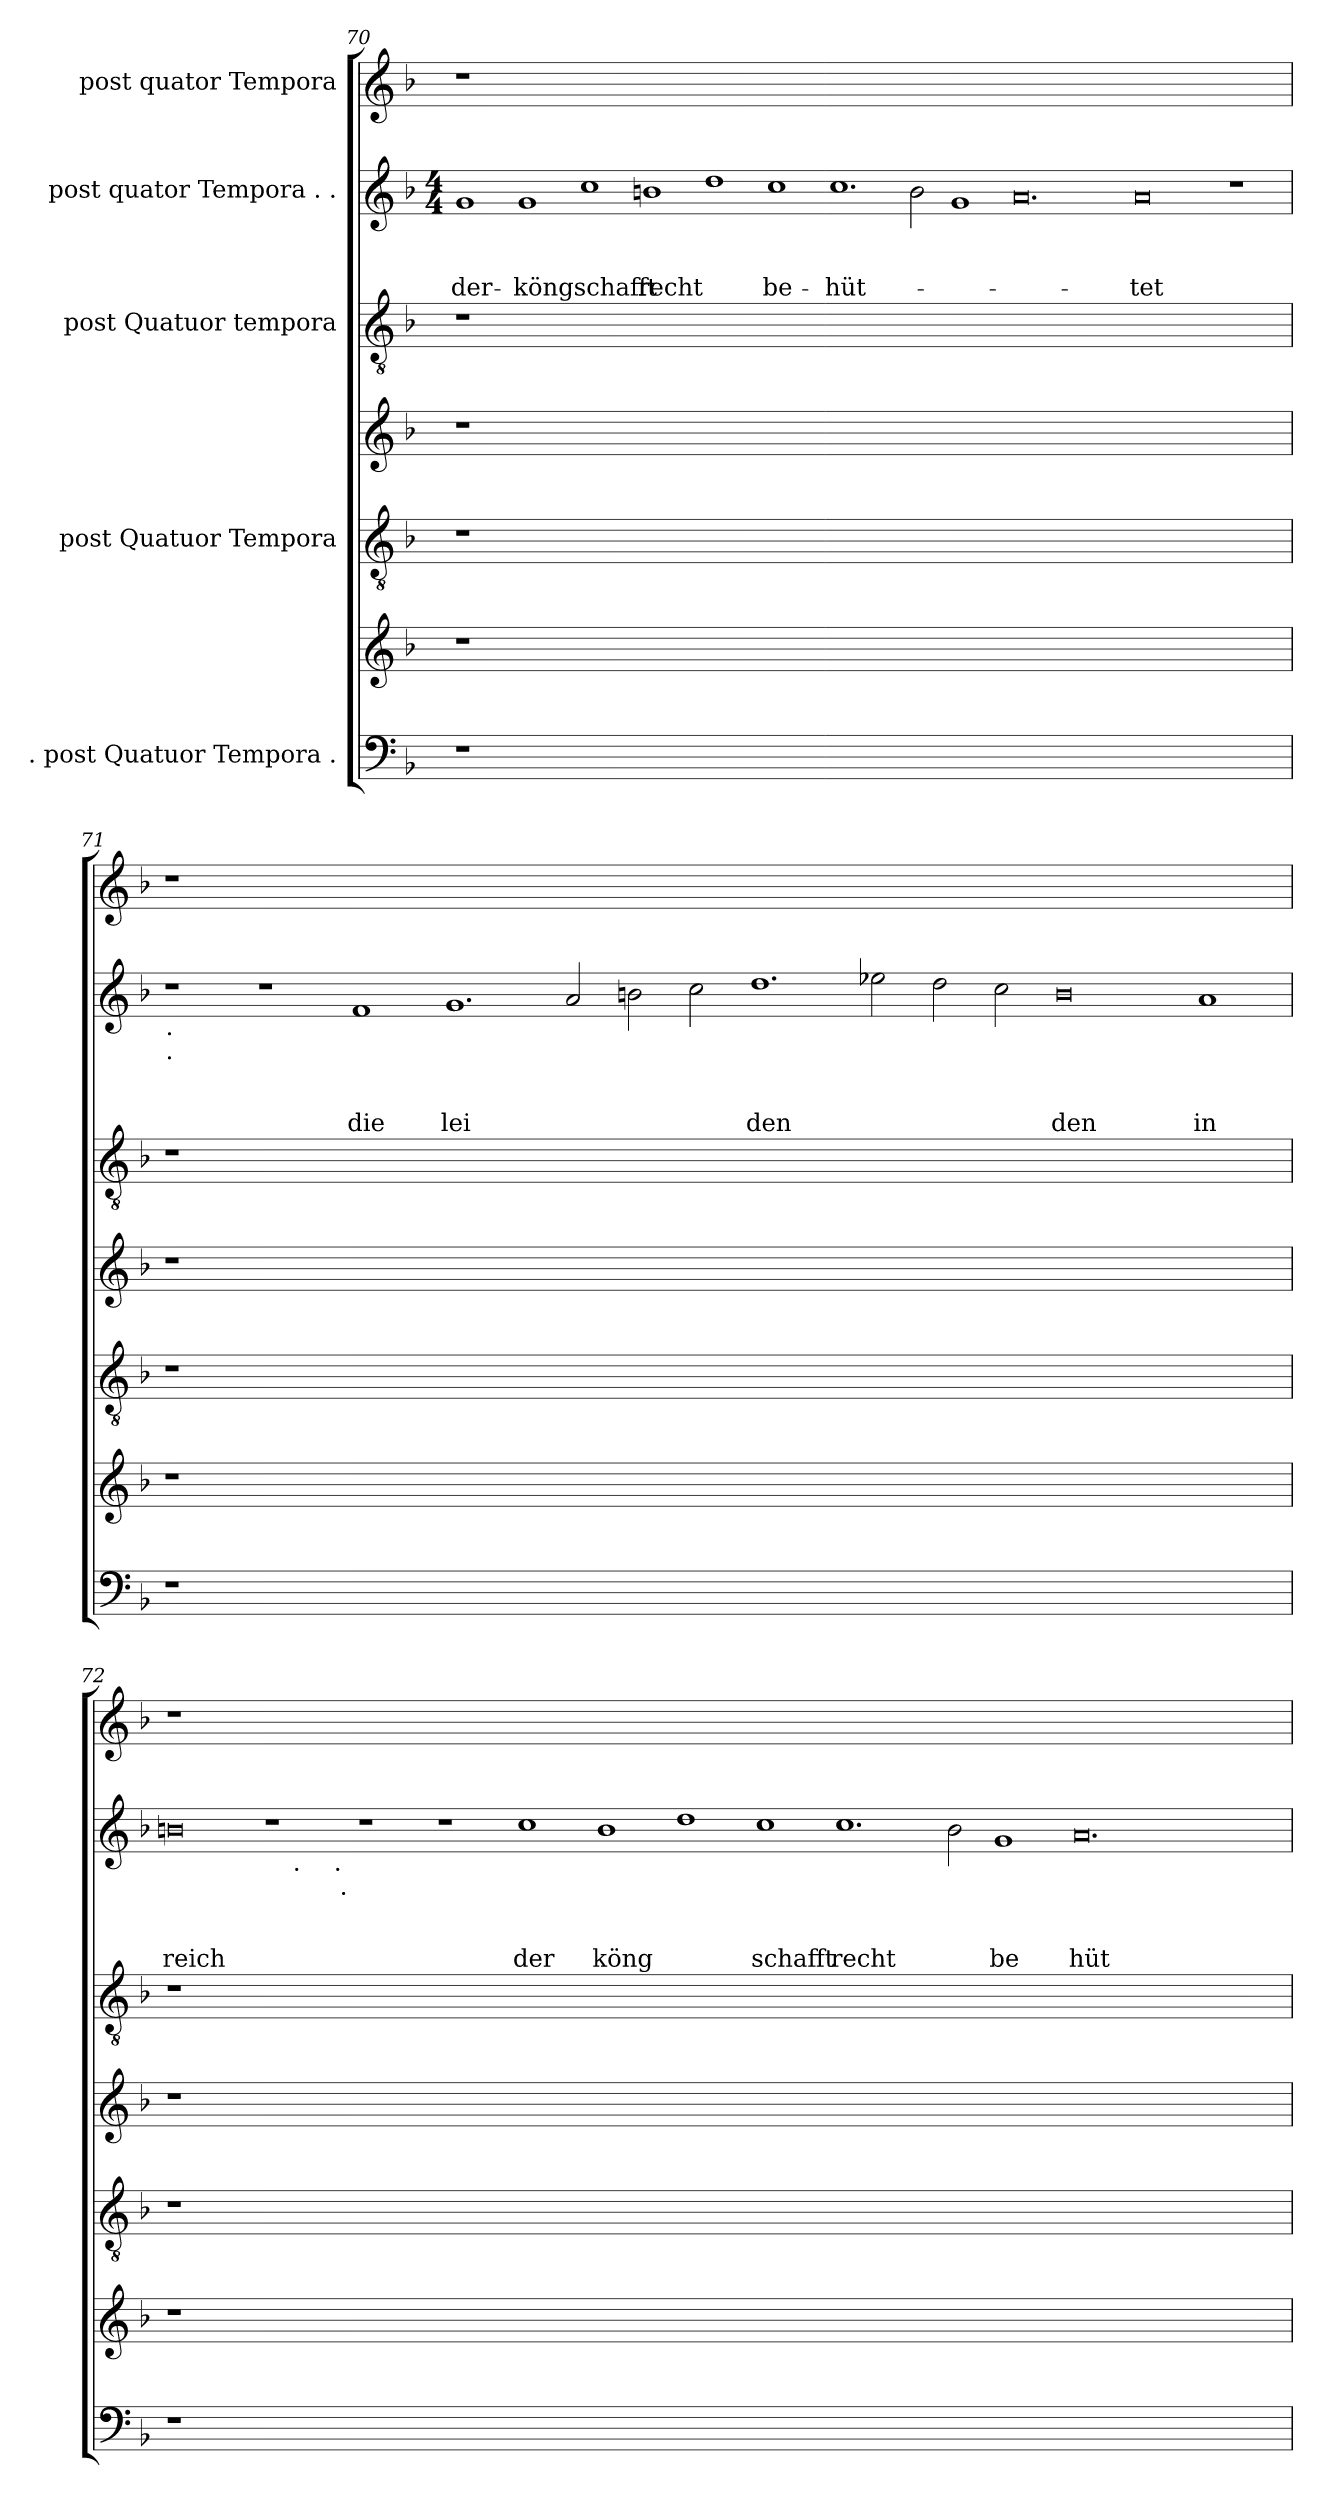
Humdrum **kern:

**kern	**kern	**kern	**kern	**kern	**kern	**text	**text	**text	**kern
*part7	*part6	*part5	*part4	*part3	*part2	*part2	*part2	*part2	*part1
*staff7	*staff6	*staff5	*staff4	*staff3	*staff2	*staff2	*staff2	*staff2	*staff1
*I". post Quatuor Tempora .	*	*I"post Quatuor Tempora	*	*I"post Quatuor tempora	*I"post quator Tempora . .	*	*	*	*I"post quator Tempora
!!LO:LB:g=z
*clefF4	*clefG2	*clefGv2	*clefG2	*clefGv2	*clefG2	*	*	*	*clefG2
*k[b-]	*k[b-]	*k[b-]	*k[b-]	*k[b-]	*k[b-]	*	*	*	*k[b-]
*F:	*F:	*F:	*F:	*F:	*F:	*	*	*	*F:
*	*	*	*	*	*M4/4	*	*	*	*
=70	=70	=70	=70	=70	=70	=70	=70	=70	=70
!	!	!	!	!	!	!	!	!LO:LY:b	!
1r	1r	1r	1r	1r	1g	.	.	der-	1r
!	!	!	!	!	!	!	!	!LO:LY:b	!
1%14ryy	1%14ryy	1%14ryy	1%14ryy	1%14ryy	1g	.	.	-köngschafft	1%14ryy
.	.	.	.	.	1cc	.	.	.	.
!	!	!	!	!	!	!	!	!LO:LY:b	!
.	.	.	.	.	1b	.	.	recht	.
.	.	.	.	.	1dd	.	.	.	.
!	!	!	!	!	!	!	!	!LO:LY:b	!
.	.	.	.	.	1cc	.	.	be-	.
!	!	!	!	!	!	!	!	!LO:LY:b	!
.	.	.	.	.	1.cc	.	.	-hüt-	.
.	.	.	.	.	2b\	.	.	.	.
.	.	.	.	.	1g	.	.	.	.
.	.	.	.	.	0.a	.	.	.	.
!	!	!	!	!	!	!	!	!LO:LY:b	!
.	.	.	.	.	0a	.	.	-tet	.
.	.	.	.	.	1r	.	.	.	.
!!LO:LB:g=z
=71	=71	=71	=71	=71	=71	=71	=71	=71	=71
!	!	!	!	!	!LO:TX:b:t=.	!	!	!	!
!	!	!	!	!	!LO:TX:b:t=.	!	!	!	!
1r	1r	1r	1r	1r	1r	.	.	.	1r
000ryy	000ryy	000ryy	000ryy	000ryy	1r	.	.	.	000ryy
!	!	!	!	!	!	!	!	!LO:LY:b	!
.	.	.	.	.	1f	.	.	die	.
!	!	!	!	!	!	!	!	!LO:LY:b	!
.	.	.	.	.	1.g	.	.	lei	.
.	.	.	.	.	2a/	.	.	.	.
.	.	.	.	.	2b\	.	.	.	.
.	.	.	.	.	2cc\	.	.	.	.
!	!	!	!	!	!	!	!	!LO:LY:b	!
.	.	.	.	.	1.dd	.	.	den	.
.	.	.	.	.	2ee-\	.	.	.	.
.	.	.	.	.	2dd\	.	.	.	.
.	.	.	.	.	2cc\	.	.	.	.
!	!	!	!	!	!	!	!	!LO:LY:b	!
0.ryy	0.ryy	0.ryy	0.ryy	0.ryy	0b	.	.	den	0.ryy
!	!	!	!	!	!	!	!	!LO:LY:b	!
.	.	.	.	.	1a	.	.	in	.
!!LO:LB:g=z
=72	=72	=72	=72	=72	=72	=72	=72	=72	=72
!	!	!	!	!	!	!	!	!LO:LY:b	!
*	*	*	*	*	*^	*	*	*	*
*	*	*	*	*	*	*^	*	*	*	*
*	*	*	*	*	*	*	*^	*	*	*	*
1r	1r	1r	1r	1r	0b	1ryy	1ryy	1ryy	.	.	reich	1r
1%14ryy	1%14ryy	1%14ryy	1%14ryy	1%14ryy	.	1ryy	1..ryy	1ryy	.	.	.	1%14ryy
.	.	.	.	.	1r	4ryy	.	2ryy	.	.	.	.
.	.	.	.	.	.	32ryy	.	.	.	.	.	.
!	!	!	!	!	!	!LO:TX:b:t=.	!	!	!	!	!	!
.	.	.	.	.	.	1ryy	.	.	.	.	.	.
.	.	.	.	.	.	.	.	4ryy	.	.	.	.
!	!	!	!	!	!	!	!LO:TX:b:t=.	!	!	!	!	!
.	.	.	.	.	.	.	1ryy	32ryy	.	.	.	.
!	!	!	!	!	!	!	!	!LO:TX:b:t=.	!	!	!	!
.	.	.	.	.	.	.	.	1ryy	.	.	.	.
.	.	.	.	.	1r	.	.	.	.	.	.	.
.	.	.	.	.	.	1ryy	.	.	.	.	.	.
.	.	.	.	.	.	.	1ryy	.	.	.	.	.
.	.	.	.	.	.	.	.	1ryy	.	.	.	.
.	.	.	.	.	1r	.	.	.	.	.	.	.
.	.	.	.	.	.	1ryy	.	.	.	.	.	.
.	.	.	.	.	.	.	1ryy	.	.	.	.	.
.	.	.	.	.	.	.	.	1ryy	.	.	.	.
!	!	!	!	!	!	!	!	!	!	!	!LO:LY:b	!
.	.	.	.	.	1cc	.	.	.	.	.	der	.
.	.	.	.	.	.	1ryy	.	.	.	.	.	.
.	.	.	.	.	.	.	1ryy	.	.	.	.	.
.	.	.	.	.	.	.	.	1ryy	.	.	.	.
!	!	!	!	!	!	!	!	!	!	!	!LO:LY:b	!
.	.	.	.	.	1b	.	.	.	.	.	köng	.
.	.	.	.	.	.	1ryy	.	.	.	.	.	.
.	.	.	.	.	.	.	1ryy	.	.	.	.	.
.	.	.	.	.	.	.	.	1ryy	.	.	.	.
.	.	.	.	.	1dd	.	.	.	.	.	.	.
.	.	.	.	.	.	1ryy	.	.	.	.	.	.
.	.	.	.	.	.	.	1ryy	.	.	.	.	.
.	.	.	.	.	.	.	.	1ryy	.	.	.	.
!	!	!	!	!	!	!	!	!	!	!	!LO:LY:b	!
.	.	.	.	.	1cc	.	.	.	.	.	schafft	.
.	.	.	.	.	.	1ryy	.	.	.	.	.	.
.	.	.	.	.	.	.	1ryy	.	.	.	.	.
.	.	.	.	.	.	.	.	1ryy	.	.	.	.
!	!	!	!	!	!	!	!	!	!	!	!LO:LY:b	!
.	.	.	.	.	1.cc	.	.	.	.	.	recht	.
.	.	.	.	.	.	1ryy	.	.	.	.	.	.
.	.	.	.	.	.	.	1ryy	.	.	.	.	.
.	.	.	.	.	.	.	.	1ryy	.	.	.	.
.	.	.	.	.	.	1ryy	.	.	.	.	.	.
.	.	.	.	.	2b\	.	.	.	.	.	.	.
.	.	.	.	.	.	.	1ryy	.	.	.	.	.
.	.	.	.	.	.	.	.	1ryy	.	.	.	.
!	!	!	!	!	!	!	!	!	!	!	!LO:LY:b	!
.	.	.	.	.	1g	.	.	.	.	.	be	.
.	.	.	.	.	.	1ryy	.	.	.	.	.	.
.	.	.	.	.	.	.	1ryy	.	.	.	.	.
.	.	.	.	.	.	.	.	1ryy	.	.	.	.
!	!	!	!	!	!	!	!	!	!	!	!LO:LY:b	!
.	.	.	.	.	0.a	.	.	.	.	.	hüt	.
.	.	.	.	.	.	1ryy	.	.	.	.	.	.
.	.	.	.	.	.	.	1ryy	.	.	.	.	.
.	.	.	.	.	.	.	.	1ryy	.	.	.	.
.	.	.	.	.	.	1ryy	.	.	.	.	.	.
.	.	.	.	.	.	.	1ryy	.	.	.	.	.
.	.	.	.	.	.	.	.	1ryy	.	.	.	.
.	.	.	.	.	.	2ryy	.	.	.	.	.	.
.	.	.	.	.	.	.	4ryy	.	.	.	.	.
.	.	.	.	.	.	8..ryy	.	8..ryy	.	.	.	.
*	*	*	*	*	*v	*v	*v	*v	*	*	*	*
=	=	=	=	=	=	=	=	=	=
*-	*-	*-	*-	*-	*-	*-	*-	*-	*-
